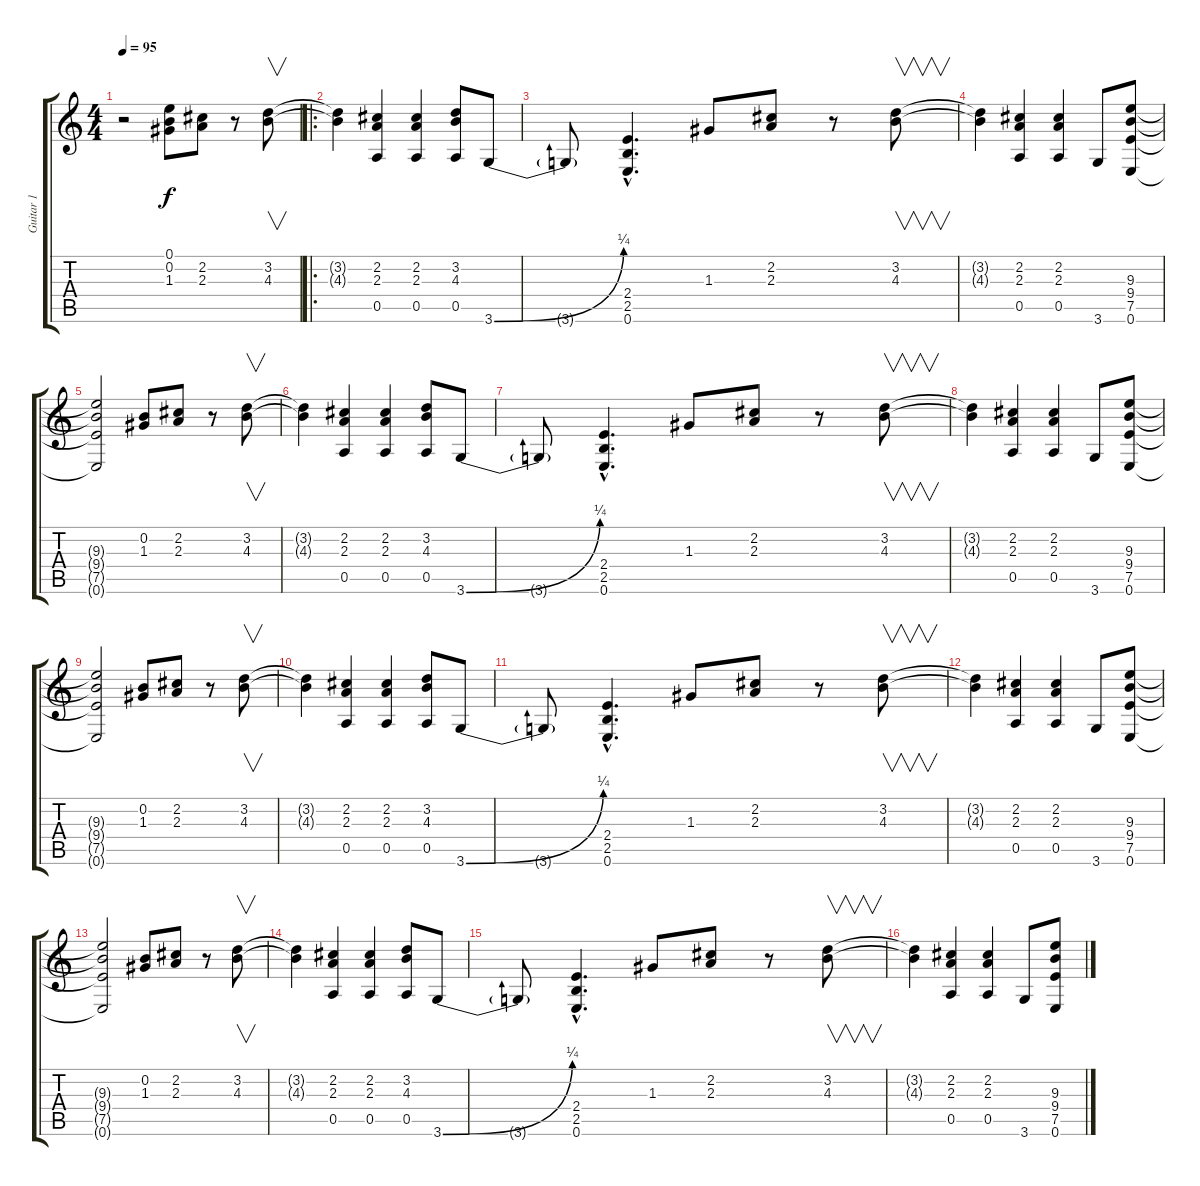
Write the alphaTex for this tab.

\track ("Guitar 1" "Guitar 1") {instrument overdrivenguitar}
\staff {score tabs}
\tuning (E4 B3 G3 D3 A2 E2) {hide}
\ts (4 4)
\tempo 95
\clef g2
\ks c
r.2{dy f instrument overdrivenguitar} (0.1 0.2 1.3).8 (2.2 2.3).8 r.8 (3.2 4.3).8{v} |
\ro
(3.2{t} 4.3{t}).4 (2.2 2.3 0.5).4 (2.2 2.3 0.5).4 (3.2 4.3 0.5).8 3.6{be (bend 0 0 60 1)}.8 |
3.6{t}.8 (2.4{hac} 2.5{hac} 0.6{hac}).4{d} 1.3.8 (2.2 2.3).8 r.8 (3.2 4.3).8{v} |
(3.2{t} 4.3{t}).4 (2.2 2.3 0.5).4 (2.2 2.3 0.5).4 3.6.8 (9.3 9.4 7.5 0.6).8 |
(9.3{t} 9.4{t} 7.5{t} 0.6{t}).2 (0.2 1.3).8 (2.2 2.3).8 r.8 (3.2 4.3).8{v} |
(3.2{t} 4.3{t}).4 (2.2 2.3 0.5).4 (2.2 2.3 0.5).4 (3.2 4.3 0.5).8 3.6{be (bend 0 0 60 1)}.8 |
3.6{t}.8 (2.4{hac} 2.5{hac} 0.6{hac}).4{d} 1.3.8 (2.2 2.3).8 r.8 (3.2 4.3).8{v} |
(3.2{t} 4.3{t}).4 (2.2 2.3 0.5).4 (2.2 2.3 0.5).4 3.6.8 (9.3 9.4 7.5 0.6).8 |
(9.3{t} 9.4{t} 7.5{t} 0.6{t}).2 (0.2 1.3).8 (2.2 2.3).8 r.8 (3.2 4.3).8{v} |
(3.2{t} 4.3{t}).4 (2.2 2.3 0.5).4 (2.2 2.3 0.5).4 (3.2 4.3 0.5).8 3.6{be (bend 0 0 60 1)}.8 |
3.6{t}.8 (2.4{hac} 2.5{hac} 0.6{hac}).4{d} 1.3.8 (2.2 2.3).8 r.8 (3.2 4.3).8{v} |
(3.2{t} 4.3{t}).4 (2.2 2.3 0.5).4 (2.2 2.3 0.5).4 3.6.8 (9.3 9.4 7.5 0.6).8 |
(9.3{t} 9.4{t} 7.5{t} 0.6{t}).2 (0.2 1.3).8 (2.2 2.3).8 r.8 (3.2 4.3).8{v} |
(3.2{t} 4.3{t}).4 (2.2 2.3 0.5).4 (2.2 2.3 0.5).4 (3.2 4.3 0.5).8 3.6{be (bend 0 0 60 1)}.8 |
3.6{t}.8 (2.4{hac} 2.5{hac} 0.6{hac}).4{d} 1.3.8 (2.2 2.3).8 r.8 (3.2 4.3).8{v} |
(3.2{t} 4.3{t}).4 (2.2 2.3 0.5).4 (2.2 2.3 0.5).4 3.6.8 (9.3 9.4 7.5 0.6).8
